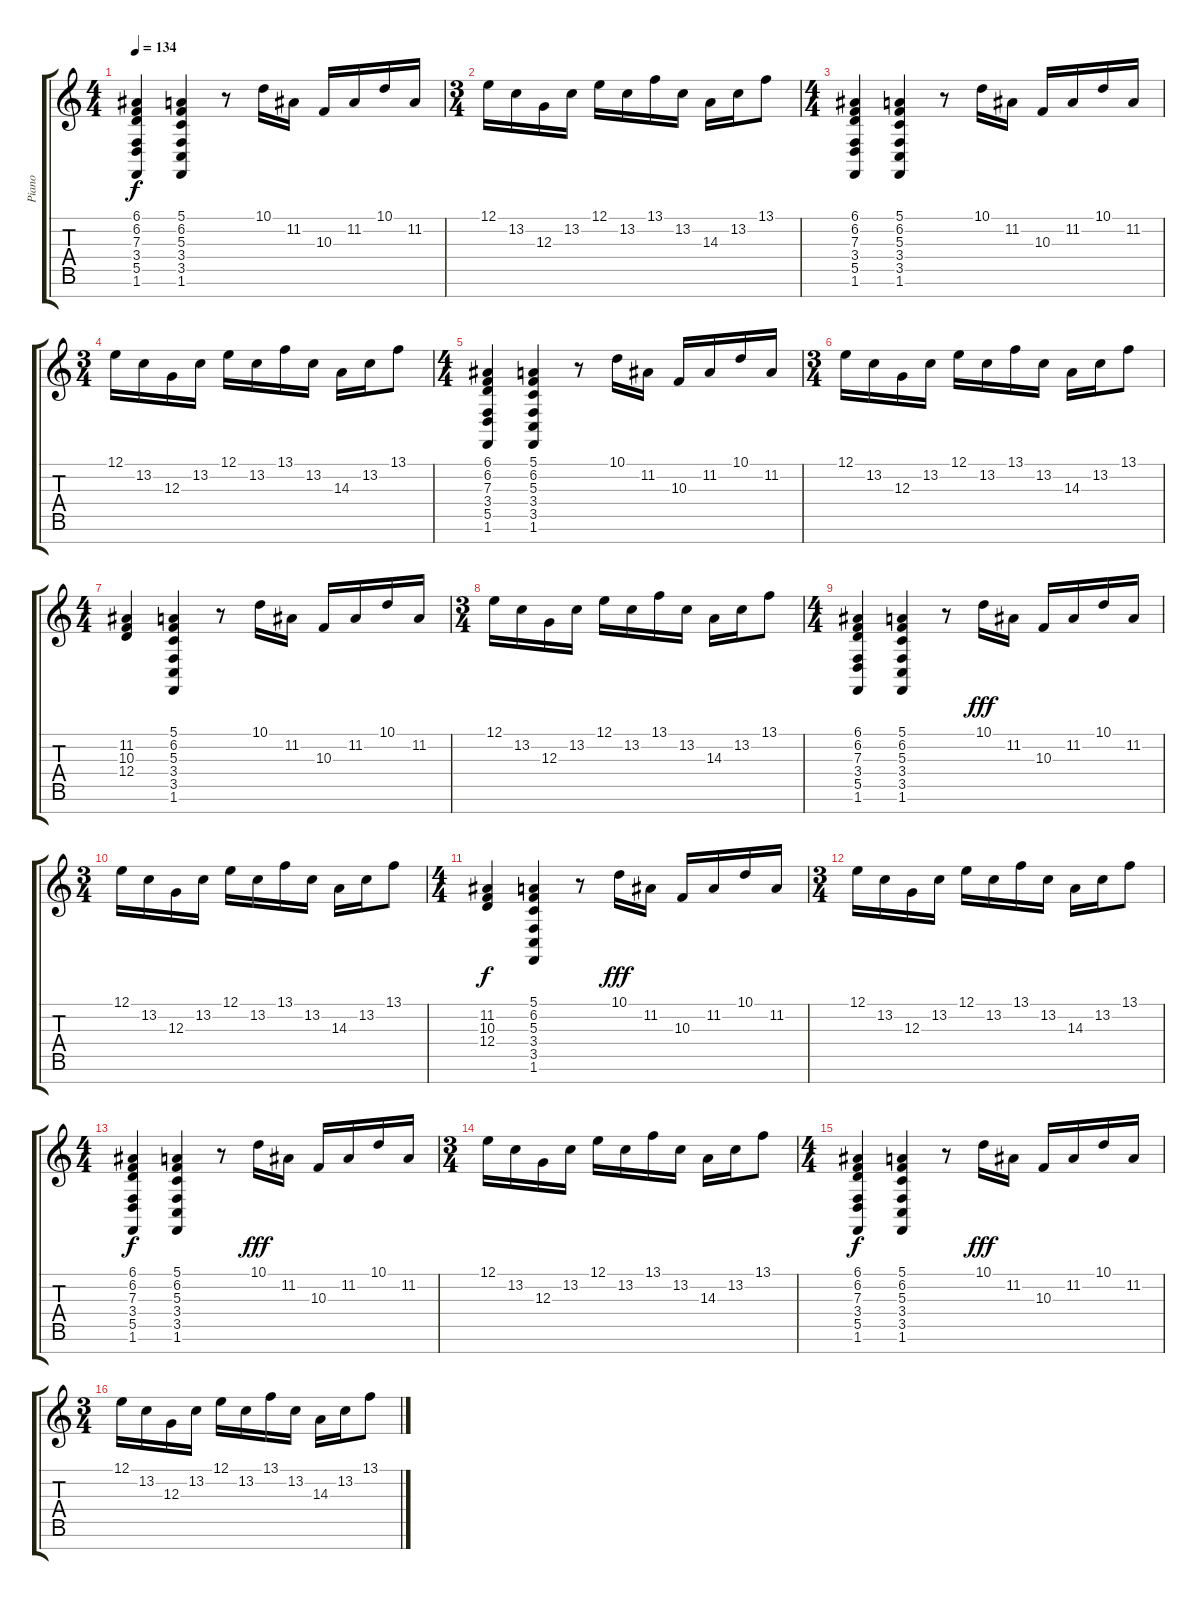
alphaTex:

\track ("Piano" "Piano") {instrument acousticgrandpiano}
\staff {score tabs}
\tuning (E4 B3 G3 D3 A2 E2 B1) {hide}
\ts (4 4)
\tempo 134
\clef g2
\ks c
(6.1 6.2 7.3 3.4 5.5 1.6).4{dy f} (5.1 6.2 5.3 3.4 3.5 1.6).4 r.8 10.1.16 11.2.16 10.3.16 11.2.16 10.1.16 11.2.16 |
\ts (3 4)
12.1.16 13.2.16 12.3.16 13.2.16 12.1.16 13.2.16 13.1.16 13.2.16 14.3.16 13.2.16 13.1.8 |
\ts (4 4)
(6.1 6.2 7.3 3.4 5.5 1.6).4 (5.1 6.2 5.3 3.4 3.5 1.6).4 r.8 10.1.16 11.2.16 10.3.16 11.2.16 10.1.16 11.2.16 |
\ts (3 4)
12.1.16 13.2.16 12.3.16 13.2.16 12.1.16 13.2.16 13.1.16 13.2.16 14.3.16 13.2.16 13.1.8 |
\ts (4 4)
(6.1 6.2 7.3 3.4 5.5 1.6).4 (5.1 6.2 5.3 3.4 3.5 1.6).4 r.8 10.1.16 11.2.16 10.3.16 11.2.16 10.1.16 11.2.16 |
\ts (3 4)
12.1.16 13.2.16 12.3.16 13.2.16 12.1.16 13.2.16 13.1.16 13.2.16 14.3.16 13.2.16 13.1.8 |
\ts (4 4)
(11.2 10.3 12.4).4{volume 8} (5.1 6.2 5.3 3.4 3.5 1.6).4 r.8 10.1.16 11.2.16 10.3.16 11.2.16 10.1.16 11.2.16 |
\ts (3 4)
12.1.16 13.2.16 12.3.16 13.2.16 12.1.16 13.2.16 13.1.16 13.2.16 14.3.16 13.2.16 13.1.8 |
\ts (4 4)
(6.1 6.2 7.3 3.4 5.5 1.6).4 (5.1 6.2 5.3 3.4 3.5 1.6).4 r.8 10.1.16{dy fff} 11.2.16 10.3.16 11.2.16 10.1.16 11.2.16 |
\ts (3 4)
12.1.16 13.2.16 12.3.16 13.2.16 12.1.16 13.2.16 13.1.16 13.2.16 14.3.16 13.2.16 13.1.8 |
\ts (4 4)
(11.2 10.3 12.4).4{dy f volume 4} (5.1 6.2 5.3 3.4 3.5 1.6).4 r.8 10.1.16{dy fff} 11.2.16 10.3.16 11.2.16 10.1.16 11.2.16 |
\ts (3 4)
12.1.16 13.2.16 12.3.16 13.2.16 12.1.16 13.2.16 13.1.16 13.2.16 14.3.16 13.2.16 13.1.8 |
\ts (4 4)
(6.1 6.2 7.3 3.4 5.5 1.6).4{dy f} (5.1 6.2 5.3 3.4 3.5 1.6).4 r.8 10.1.16{dy fff} 11.2.16 10.3.16 11.2.16 10.1.16 11.2.16 |
\ts (3 4)
12.1.16 13.2.16 12.3.16 13.2.16 12.1.16 13.2.16 13.1.16 13.2.16 14.3.16 13.2.16 13.1.8 |
\ts (4 4)
(6.1 6.2 7.3 3.4 5.5 1.6).4{dy f} (5.1 6.2 5.3 3.4 3.5 1.6).4 r.8 10.1.16{dy fff} 11.2.16 10.3.16 11.2.16 10.1.16 11.2.16 |
\ts (3 4)
12.1.16 13.2.16 12.3.16 13.2.16 12.1.16 13.2.16 13.1.16 13.2.16 14.3.16 13.2.16 13.1.8
